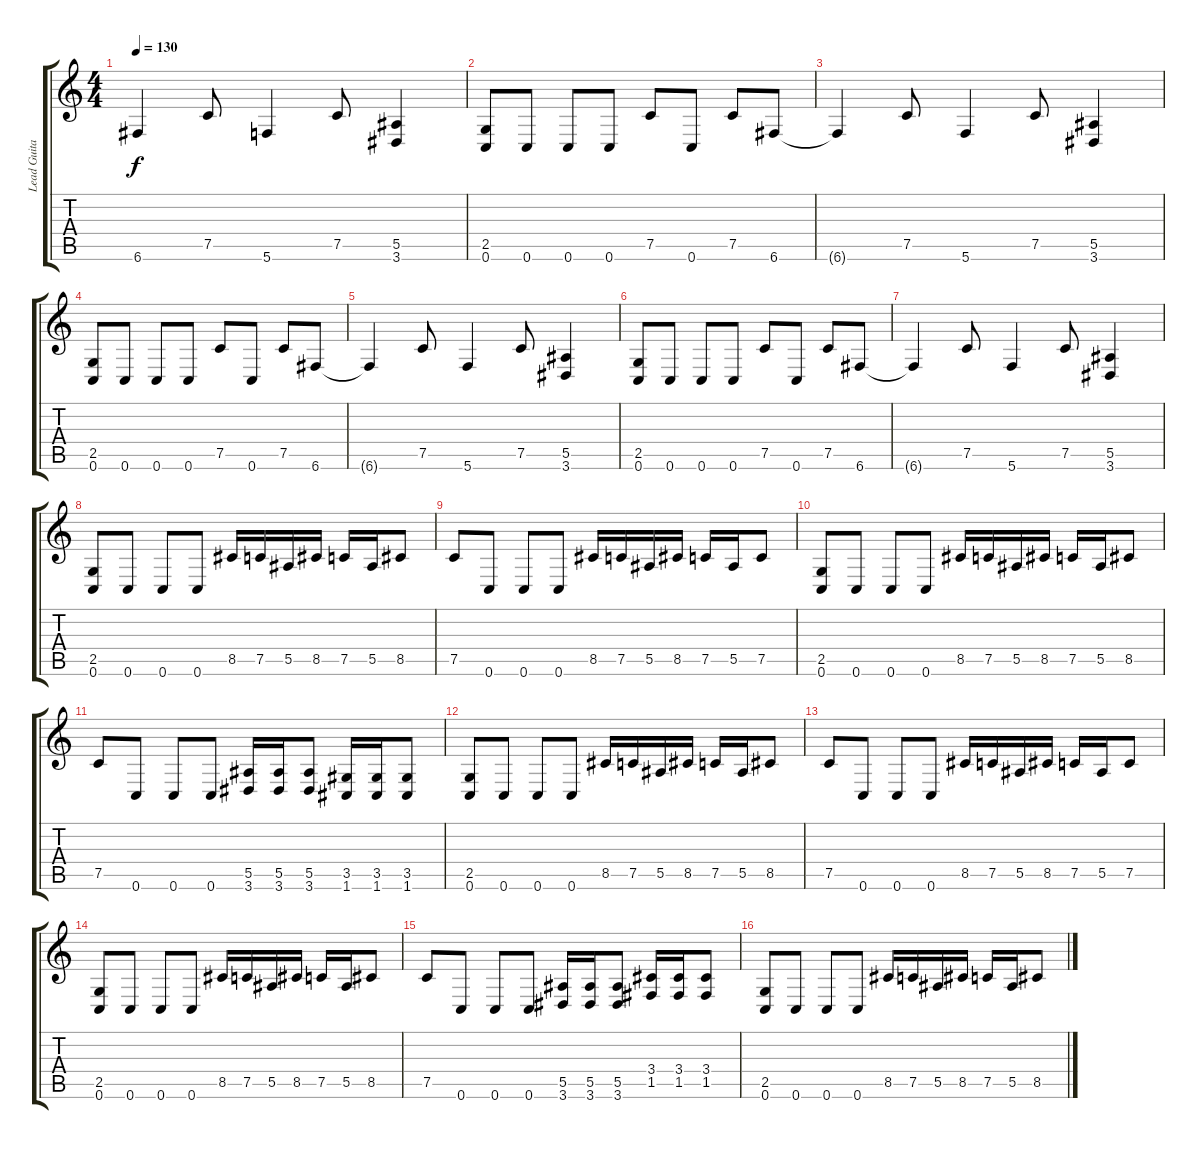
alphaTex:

\track ("Lead Guitar" "Lead Guita") {instrument distortionguitar}
\staff {score tabs}
\tuning (C4 G3 Eb3 Bb2 F2 C2) {hide}
\ts (4 4)
\tempo 130
\clef g2
\ks c
6.6{t}.4{dy f} 7.5.8 5.6.4 7.5.8 (5.5 3.6).4 |
(2.5 0.6).8 0.6.8 0.6.8 0.6.8 7.5.8 0.6.8 7.5.8 6.6.8 |
6.6{t}.4 7.5.8 5.6.4 7.5.8 (5.5 3.6).4 |
(2.5 0.6).8 0.6.8 0.6.8 0.6.8 7.5.8 0.6.8 7.5.8 6.6.8 |
6.6{t}.4 7.5.8 5.6.4 7.5.8 (5.5 3.6).4 |
(2.5 0.6).8 0.6.8 0.6.8 0.6.8 7.5.8 0.6.8 7.5.8 6.6.8 |
6.6{t}.4 7.5.8 5.6.4 7.5.8 (5.5 3.6).4 |
(2.5 0.6).8 0.6.8 0.6.8 0.6.8 8.5.16 7.5.16 5.5.16 8.5.16 7.5.16 5.5.16 8.5.8 |
7.5.8 0.6.8 0.6.8 0.6.8 8.5.16 7.5.16 5.5.16 8.5.16 7.5.16 5.5.16 7.5.8 |
(2.5 0.6).8 0.6.8 0.6.8 0.6.8 8.5.16 7.5.16 5.5.16 8.5.16 7.5.16 5.5.16 8.5.8 |
7.5.8 0.6.8 0.6.8 0.6.8 (5.5 3.6).16 (5.5 3.6).16 (5.5 3.6).8 (3.5 1.6).16 (3.5 1.6).16 (3.5 1.6).8 |
(2.5 0.6).8 0.6.8 0.6.8 0.6.8 8.5.16 7.5.16 5.5.16 8.5.16 7.5.16 5.5.16 8.5.8 |
7.5.8 0.6.8 0.6.8 0.6.8 8.5.16 7.5.16 5.5.16 8.5.16 7.5.16 5.5.16 7.5.8 |
(2.5 0.6).8 0.6.8 0.6.8 0.6.8 8.5.16 7.5.16 5.5.16 8.5.16 7.5.16 5.5.16 8.5.8 |
7.5.8 0.6.8 0.6.8 0.6.8 (5.5 3.6).16 (5.5 3.6).16 (5.5 3.6).8 (3.4 1.5).16 (3.4 1.5).16 (3.4 1.5).8 |
(2.5 0.6).8 0.6.8 0.6.8 0.6.8 8.5.16 7.5.16 5.5.16 8.5.16 7.5.16 5.5.16 8.5.8
